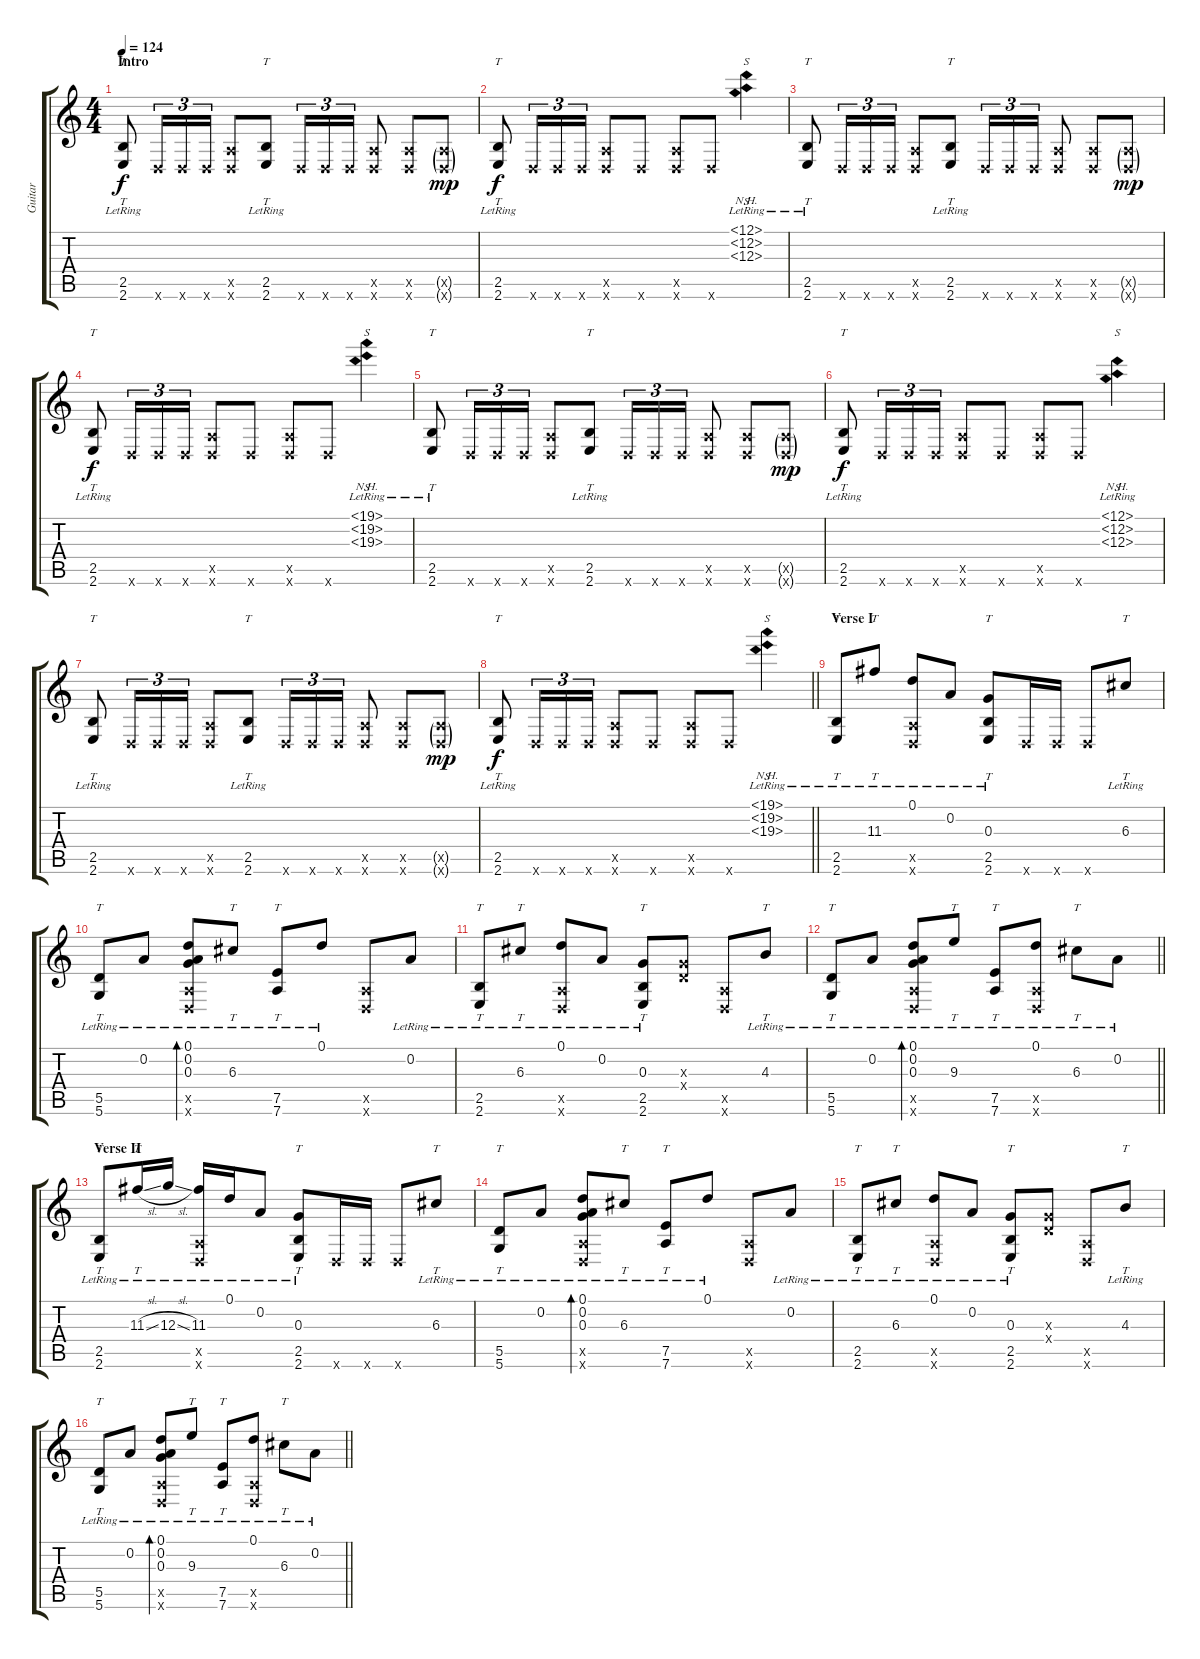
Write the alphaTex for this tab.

\track ("Guitar" "Guitar") {instrument acousticguitarsteel}
\staff {score tabs}
\tuning (D4 A3 G3 D3 A2 D2) {hide}
\ts (4 4)
\section ("" "Intro")
\tempo 124
\clef g2
\ks c
(2.5{lr} 2.6{lr}).8{tt dy f instrument acousticguitarsteel} 0.6{x}.16{tu (3 2)} 0.6{x}.16{tu (3 2)} 0.6{x}.16{tu (3 2)} (0.5{x} 0.6{x}).8 (2.5{lr} 2.6{lr}).8{tt} 0.6{x}.16{tu (3 2)} 0.6{x}.16{tu (3 2)} 0.6{x}.16{tu (3 2)} (0.5{x} 0.6{x}).8 (0.5{x} 0.6{x}).8 (0.5{g x} 0.6{g x}).8{dy mp} |
(2.5{lr} 2.6{lr}).8{tt dy f} 0.6{x}.16{tu (3 2)} 0.6{x}.16{tu (3 2)} 0.6{x}.16{tu (3 2)} (0.5{x} 0.6{x}).8 0.6{x}.8 (0.5{x} 0.6{x}).8 0.6{x}.8 (12.1{nh lr} 12.2{nh lr} 12.3{nh lr}).4{s} |
(2.5{lr} 2.6{lr}).8{tt} 0.6{x}.16{tu (3 2)} 0.6{x}.16{tu (3 2)} 0.6{x}.16{tu (3 2)} (0.5{x} 0.6{x}).8 (2.5{lr} 2.6{lr}).8{tt} 0.6{x}.16{tu (3 2)} 0.6{x}.16{tu (3 2)} 0.6{x}.16{tu (3 2)} (0.5{x} 0.6{x}).8 (0.5{x} 0.6{x}).8 (0.5{g x} 0.6{g x}).8{dy mp} |
(2.5{lr} 2.6{lr}).8{tt dy f} 0.6{x}.16{tu (3 2)} 0.6{x}.16{tu (3 2)} 0.6{x}.16{tu (3 2)} (0.5{x} 0.6{x}).8 0.6{x}.8 (0.5{x} 0.6{x}).8 0.6{x}.8 (19.1{nh lr} 19.2{nh lr} 19.3{nh lr}).4{s} |
(2.5{lr} 2.6{lr}).8{tt} 0.6{x}.16{tu (3 2)} 0.6{x}.16{tu (3 2)} 0.6{x}.16{tu (3 2)} (0.5{x} 0.6{x}).8 (2.5{lr} 2.6{lr}).8{tt} 0.6{x}.16{tu (3 2)} 0.6{x}.16{tu (3 2)} 0.6{x}.16{tu (3 2)} (0.5{x} 0.6{x}).8 (0.5{x} 0.6{x}).8 (0.5{g x} 0.6{g x}).8{dy mp} |
(2.5{lr} 2.6{lr}).8{tt dy f} 0.6{x}.16{tu (3 2)} 0.6{x}.16{tu (3 2)} 0.6{x}.16{tu (3 2)} (0.5{x} 0.6{x}).8 0.6{x}.8 (0.5{x} 0.6{x}).8 0.6{x}.8 (12.1{nh lr} 12.2{nh lr} 12.3{nh lr}).4{s} |
(2.5{lr} 2.6{lr}).8{tt} 0.6{x}.16{tu (3 2)} 0.6{x}.16{tu (3 2)} 0.6{x}.16{tu (3 2)} (0.5{x} 0.6{x}).8 (2.5{lr} 2.6{lr}).8{tt} 0.6{x}.16{tu (3 2)} 0.6{x}.16{tu (3 2)} 0.6{x}.16{tu (3 2)} (0.5{x} 0.6{x}).8 (0.5{x} 0.6{x}).8 (0.5{g x} 0.6{g x}).8{dy mp} |
\barLineRight lightlight
(2.5{lr} 2.6{lr}).8{tt dy f} 0.6{x}.16{tu (3 2)} 0.6{x}.16{tu (3 2)} 0.6{x}.16{tu (3 2)} (0.5{x} 0.6{x}).8 0.6{x}.8 (0.5{x} 0.6{x}).8 0.6{x}.8 (19.1{nh lr} 19.2{nh lr} 19.3{nh lr}).4{s} |
\section ("" "Verse I")
(2.5{lr} 2.6{lr}).8{tt} 11.3{lr}.8{tt} (0.1{lr} 0.5{x} 0.6{x}).8 0.2{lr}.8 (0.3{lr} 2.5{lr} 2.6{lr}).8{tt} 0.6{x}.16 0.6{x}.16 0.6{x}.8 6.3{lr}.8{tt} |
(5.5{lr} 5.6{lr}).8{tt} 0.2{lr}.8 (0.1{lr} 0.2{lr} 0.3{lr} 0.5{x} 0.6{x}).8{bd 120} 6.3{lr}.8{tt} (7.5{lr} 7.6{lr}).8{tt} 0.1{lr}.8 (0.5{x} 0.6{x}).8 0.2{lr}.8 |
(2.5{lr} 2.6{lr}).8{tt} 6.3{lr}.8{tt} (0.1{lr} 0.5{x} 0.6{x}).8 0.2{lr}.8 (0.3{lr} 2.5{lr} 2.6{lr}).8{tt} (0.3{x} 0.4{x}).8 (0.5{x} 0.6{x}).8 4.3{lr}.8{tt} |
\barLineRight lightlight
(5.5{lr} 5.6{lr}).8{tt} 0.2{lr}.8 (0.1{lr} 0.2{lr} 0.3{lr} 0.5{x} 0.6{x}).8{bd 120} 9.3{lr}.8{tt} (7.5{lr} 7.6{lr}).8{tt} (0.1{lr} 0.5{x} 0.6{x}).8 6.3{lr}.8{tt} 0.2{lr}.8 |
\section ("" "Verse II")
(2.5{lr} 2.6{lr}).8{tt} 11.3{sl lr}.16{tt} 12.3{sl lr}.16 (11.3{lr} 0.5{x} 0.6{x}).16 0.1{lr}.16 0.2{lr}.8 (0.3{lr} 2.5{lr} 2.6{lr}).8{tt} 0.6{x}.16 0.6{x}.16 0.6{x}.8 6.3{lr}.8{tt} |
(5.5{lr} 5.6{lr}).8{tt} 0.2{lr}.8 (0.1{lr} 0.2{lr} 0.3{lr} 0.5{x} 0.6{x}).8{bd 120} 6.3{lr}.8{tt} (7.5{lr} 7.6{lr}).8{tt} 0.1{lr}.8 (0.5{x} 0.6{x}).8 0.2{lr}.8 |
(2.5{lr} 2.6{lr}).8{tt} 6.3{lr}.8{tt} (0.1{lr} 0.5{x} 0.6{x}).8 0.2{lr}.8 (0.3{lr} 2.5{lr} 2.6{lr}).8{tt} (0.3{x} 0.4{x}).8 (0.5{x} 0.6{x}).8 4.3{lr}.8{tt} |
\barLineRight lightlight
(5.5{lr} 5.6{lr}).8{tt} 0.2{lr}.8 (0.1{lr} 0.2{lr} 0.3{lr} 0.5{x} 0.6{x}).8{bd 120} 9.3{lr}.8{tt} (7.5{lr} 7.6{lr}).8{tt} (0.1{lr} 0.5{x} 0.6{x}).8 6.3{lr}.8{tt} 0.2{lr}.8
